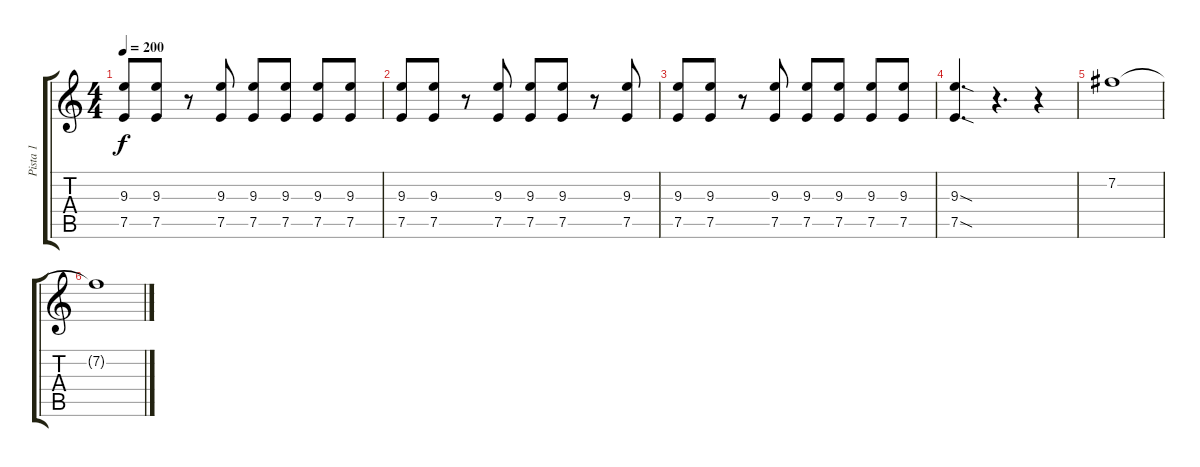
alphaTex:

\track ("Pista 1" "Pista 1") {instrument distortionguitar}
\staff {score tabs}
\tuning (E4 B3 G3 D3 A2 E2) {hide}
\ts (4 4)
\tempo 200
\clef g2
\ks c
(9.3 7.5).8{dy f} (9.3 7.5).8 r.8 (9.3 7.5).8 (9.3 7.5).8 (9.3 7.5).8 (9.3 7.5).8 (9.3 7.5).8 |
(9.3 7.5).8 (9.3 7.5).8 r.8 (9.3 7.5).8 (9.3 7.5).8 (9.3 7.5).8 r.8 (9.3 7.5).8 |
(9.3 7.5).8 (9.3 7.5).8 r.8 (9.3 7.5).8 (9.3 7.5).8 (9.3 7.5).8 (9.3 7.5).8 (9.3 7.5).8 |
(9.3{sod} 7.5{sod}).4{d} r.4{d} r.4 |
7.2.1 |
7.2{t}.1
